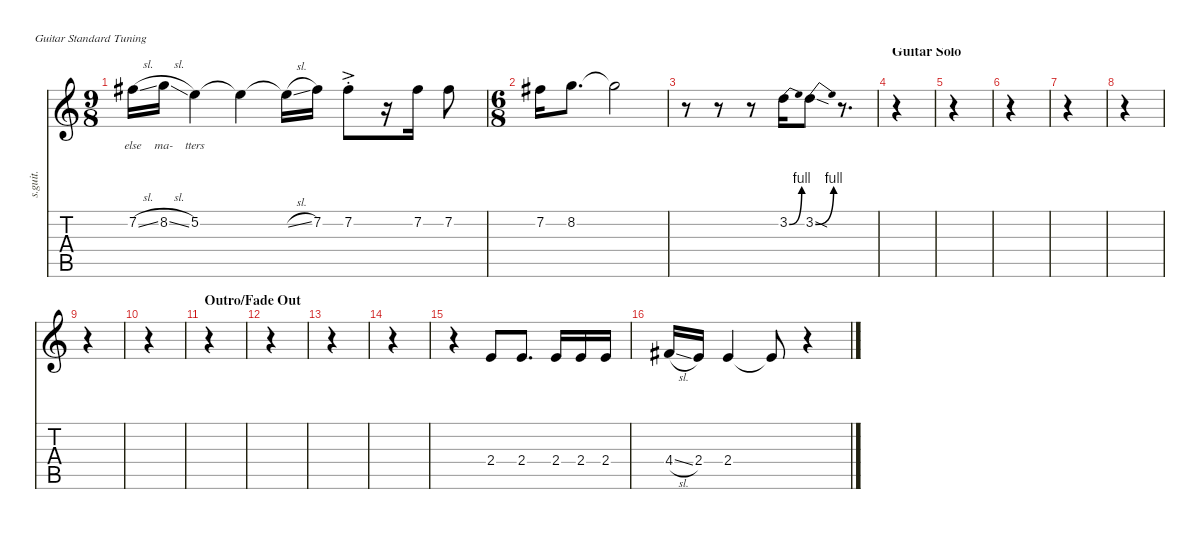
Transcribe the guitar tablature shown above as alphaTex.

\defaultSystemsLayout 4
\hideDynamics
\bracketExtendMode nobrackets
\track ("James Hetfield - Vocals" "s.guit.") {instrument baritonesax}
\staff {score tabs}
\tuning (E4 B3 G3 D3 A2 E2)
\displaytranspose 12
\ts (9 8)
\beaming (8 2 2 2 2)
\tempo (71 hide)
\clef g2
\ks c
7.2{sl acc #}.16{lyrics (0 "else") lyrics (1 "") lyrics (2 "") lyrics (3 "") lyrics (4 "") dy mf} 8.2{sl}.16{lyrics (0 "ma-") lyrics (1 "") lyrics (2 "") lyrics (3 "") lyrics (4 "")} 5.2.4{lyrics (0 "tters") lyrics (1 "") lyrics (2 "") lyrics (3 "") lyrics (4 "")} 5.2{t}.4{lyrics (0 "") lyrics (1 "") lyrics (2 "") lyrics (3 "") lyrics (4 "")} 5.2{sl t}.16{lyrics (0 "") lyrics (1 "") lyrics (2 "") lyrics (3 "") lyrics (4 "")} 7.2{acc #}.16{lyrics (0 "") lyrics (1 "") lyrics (2 "") lyrics (3 "") lyrics (4 "")} 7.2{ac st acc #}.8{lyrics (0 "") lyrics (1 "") lyrics (2 "") lyrics (3 "") lyrics (4 "")} r.16 7.2{acc #}.16{lyrics (0 "") lyrics (1 "") lyrics (2 "") lyrics (3 "") lyrics (4 "")} 7.2{acc #}.8{lyrics (0 "") lyrics (1 "") lyrics (2 "") lyrics (3 "") lyrics (4 "")} |
\ts (6 8)
\beaming (8 2 2 2 2)
7.2{acc #}.16{lyrics (0 "") lyrics (1 "") lyrics (2 "") lyrics (3 "") lyrics (4 "")} 8.2.8{d lyrics (0 "") lyrics (1 "") lyrics (2 "") lyrics (3 "") lyrics (4 "")} 8.2{t}.2{lyrics (0 "") lyrics (1 "") lyrics (2 "") lyrics (3 "") lyrics (4 "")} |
r.8 r.8 r.8 3.2{be (bend 0 0 15 4)}.16{lyrics (0 "") lyrics (1 "") lyrics (2 "") lyrics (3 "") lyrics (4 "")} 3.2{be (bend 0 0 15 4) sod}.8{lyrics (0 "") lyrics (1 "") lyrics (2 "") lyrics (3 "") lyrics (4 "")} r.8{d} |
\section ("" "Guitar Solo")
r.4 |
r.4 |
r.4 |
r.4 |
r.4 |
r.4 |
r.4 |
\section ("" "Outro/Fade Out")
r.4 |
r.4 |
r.4 |
r.4 |
r.4 2.4.8{lyrics (0 "") lyrics (1 "") lyrics (2 "") lyrics (3 "") lyrics (4 "")} 2.4.8{d lyrics (0 "") lyrics (1 "") lyrics (2 "") lyrics (3 "") lyrics (4 "")} 2.4.16{lyrics (0 "") lyrics (1 "") lyrics (2 "") lyrics (3 "") lyrics (4 "")} 2.4.16{lyrics (0 "") lyrics (1 "") lyrics (2 "") lyrics (3 "") lyrics (4 "")} 2.4.16{lyrics (0 "") lyrics (1 "") lyrics (2 "") lyrics (3 "") lyrics (4 "")} |
4.4{sl acc #}.16{lyrics (0 "") lyrics (1 "") lyrics (2 "") lyrics (3 "") lyrics (4 "")} 2.4.16{lyrics (0 "") lyrics (1 "") lyrics (2 "") lyrics (3 "") lyrics (4 "")} 2.4.4{lyrics (0 "") lyrics (1 "") lyrics (2 "") lyrics (3 "") lyrics (4 "")} 2.4{t}.8{lyrics (0 "") lyrics (1 "") lyrics (2 "") lyrics (3 "") lyrics (4 "")} r.4
